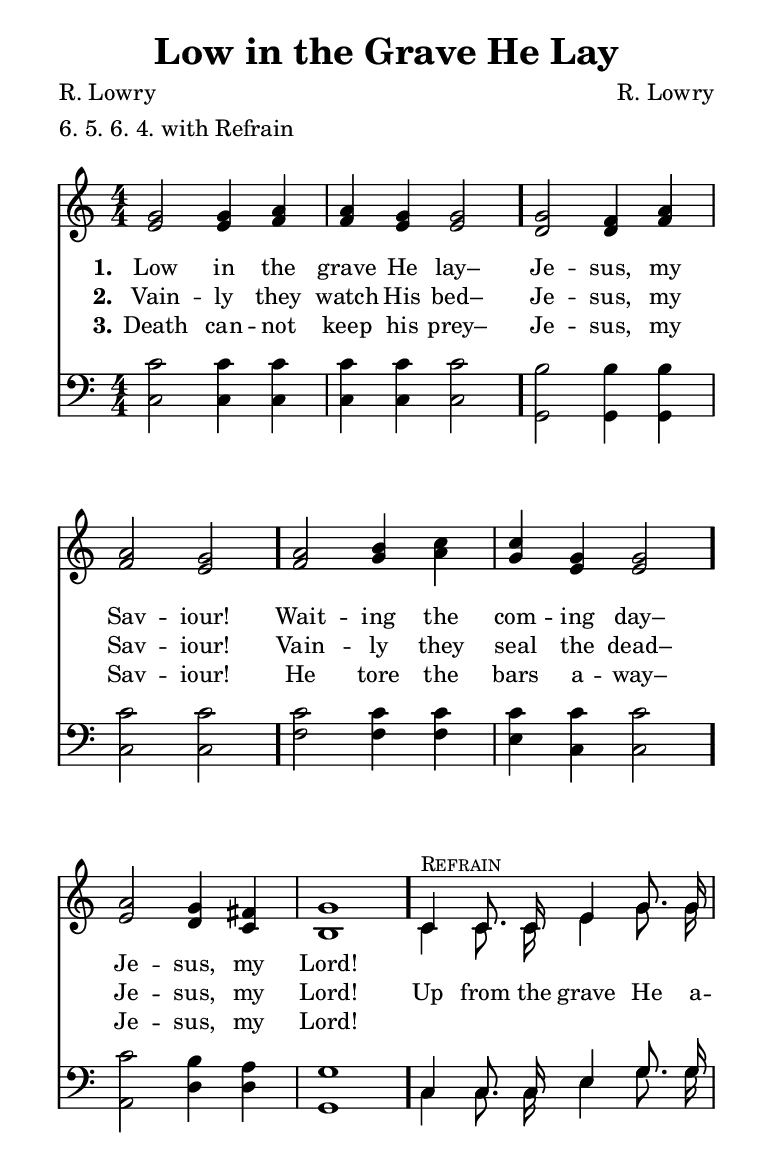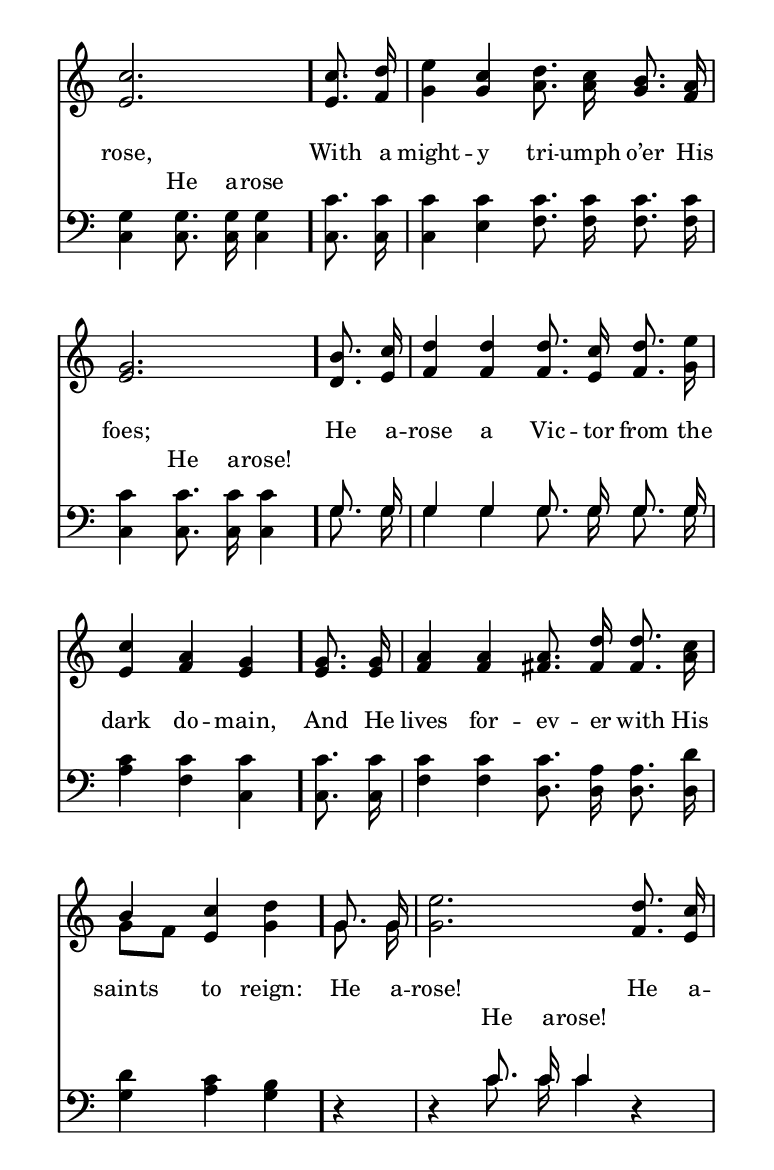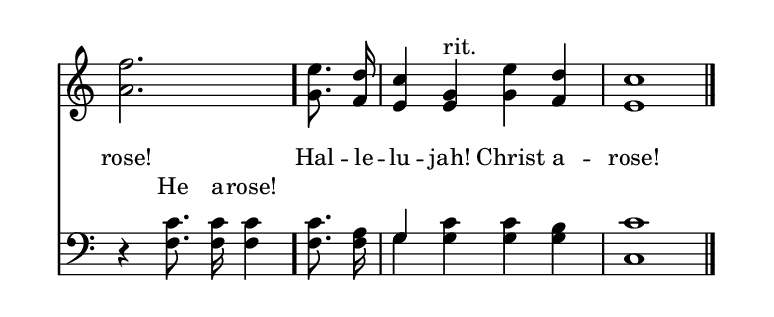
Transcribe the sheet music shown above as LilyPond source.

\include "common/global.ily"
\paper {
  \include "common/paper.ily"
  ragged-last-bottom = ##t
  systems-per-page = #(cond (is-eogsized 4) (#t #f))
  system-count = #(cond (is-eogsized 6) (#t #f))
}

\header{
  hymnnumber = "175"
  title = "Low in the Grave He Lay"
  tunename = "Christ Arose"
  meter = "6. 5. 6. 4. with Refrain"
  poet = "R. Lowry"
  composer = "R. Lowry"
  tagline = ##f
}

global = {
  \include "common/overrides.ily"
  \override Staff.TimeSignature.style = #'numbered
  \time 4/4
  \override Score.MetronomeMark.transparent = ##t % hide all fermata changes too
  \tempo 4=110
  \key c \major
  \autoBeamOff
}

notesSoprano = {
\global
\relative c'' {

  g2 g4 a | a g g2 |
  g2 f4 a | a2 g |
  a2 b4 c | c g g2 |
  a2 g4 fis | g1 |

  << s^\markup { \small \caps "Refrain" }
  { c,4 c8. c16 e4 g8. g16 | c2. } >>
  c8. d16 | e4 c d8. c16 b8. a16 | g2.
  b8. c16 | d4 d d8. c16 d8. e16 | c4 a g
  g8. g16 | a4 a a8. d16 d8. c16 | b4 c d
  g,8. g16 | e'2. d8. c16 | f2.
  e8. d16 | c4 g^\markup{rit.} e' d | c1

  \bar "|."

}
}

notesAlto = {
\global
\relative e' {

  e2 e4 f | f e e2 |
  d2 d4 f | f2 e2 |
  f2 g4 a | g e e2 |
  e2 d4 c | b1 |


  c4 c8. c16 e4 g8. g16 | e2.
  e8. f16 | g4 g a8. a16 g8. f16 | e2.
  d8. e16 | f4 f f8. e16 f8. g16 | e4 f e
  e8. e16 | f4 f fis8. fis16 fis8. a16 | g8[ f] e4 g
  g8. g16 | g2. f8. e16 | a2.
  g8. f16 | e4 e g f | e1 |

}
}

notesTenor = {
\global
\relative a {

  c2 c4 c | c c c2 |
  b2 b4 b | c2 c |
  c2 c4 c | c c c2 |
  c2 b4 a | g1 |

  c,4 c8. c16 e4 g8. g16 | g4 g8. g16 g4
  c8. c16 | c4 c c8. c16 c8. c16 c4 c8. c16 c4
  g8. g16 | g4 g g8. g16 g8. g16 | c4 c c
  c8. c16 | c4 c c8. a16 a8. d16 | d4 c b
  r4 r c8. c16 c4 r4 | r c8. c16 c4
  c8. a16 | g4 c c b | c1 |

}
}

notesBass = {
\global
\relative f {

  c2 c4 c | c c c2 |
  g2 g4 g | c2 c |
  f2 f4 f | e c c2 |
  a2 d4 d | g,1 |

  c4 c8. c16 e4 g8. g16 | c,4 c8. c16 c4
  c8. c16 | c4 e f8. f16 f8. f16 | c4 c8. c16 c4
  g'8. g16 | g4 g g8. g16 g8. g16 | a4 f c
  c8. c16 | f4 f d8. d16 d8. d16 | g4 a g
  r4 r c8. c16 c4 r4 | r f,8. f16 f4
  f8. f16 | g4 g g g | c,1 |

}
}

Refrain = \lyricmode {

Up from the grave He a -- rose, \bar "."
With a might -- y tri -- umph o’er His foes; \bar "."
He a -- rose a Vic -- tor from the dark do -- main, \bar "."
And He lives for -- ev -- er with His saints to reign: \bar "."
He a -- rose! He a -- rose! \bar "."
Hal -- le -- lu -- jah! Christ a -- rose! \bar "."

}

wordsA = \lyricmode {
\set stanza = "1."

Low in the grave He lay– \bar "."
Je -- sus, my Sav -- iour! \bar "."
Wait -- ing the com -- ing day– \bar "."
Je -- sus, my Lord! \bar "."

}

wordsB = \lyricmode {
\set stanza = "2."

Vain -- ly they watch His bed–
Je -- sus, my Sav -- iour!
Vain -- ly they seal the dead–
Je -- sus, my Lord!

\Refrain

}

wordsC = \lyricmode {
\set stanza = "3."

Death can -- not keep his prey–
Je -- sus, my Sav -- iour!
He tore the bars a -- way–
Je -- sus, my Lord!

}

underWords = \lyricmode {

{ \repeat unfold 28 \skip 4 }
He a -- rose
{ \repeat unfold 9 \skip 4 }
He a -- rose!
{ \repeat unfold 22 \skip 4 }
He a -- rose!
He a -- rose!

}

\score {
  \context ChoirStaff <<
    \context Staff = upper <<
      \set Staff.autoBeaming = ##f
      \set ChoirStaff.systemStartDelimiter = #'SystemStartBar
      \set ChoirStaff.printPartCombineTexts = ##f
      \partcombine #'(2 . 9) \notesSoprano \notesAlto
      \context NullVoice = sopranos { \voiceOne << \notesSoprano >> }
      \context NullVoice = altos { \voiceTwo << \notesAlto >> }
      \context Lyrics = one   \lyricsto sopranos \wordsA
      \context Lyrics = two   \lyricsto sopranos \wordsB
      \context Lyrics = three \lyricsto sopranos \wordsC
    >>
    \context Staff = men <<
      \set Staff.autoBeaming = ##f
      \clef bass
      \set ChoirStaff.printPartCombineTexts = ##f
      \partcombine #'(2 . 9) \notesTenor \notesBass
      \context NullVoice = tenors { \voiceOne << \notesTenor >> }
      \context NullVoice = basses { \voiceTwo << \notesBass >> }
    >>
    \context Lyrics = three \lyricsto tenors \underWords
  >>
  \layout {
    \include "common/layout.ily"
  }
  \midi{
    \include "common/midi.ily"
  }
}

\version "2.19.49"  % necessary for upgrading to future LilyPond versions.

% vi:set et ts=2 sw=2 ai nocindent syntax=lilypond:
